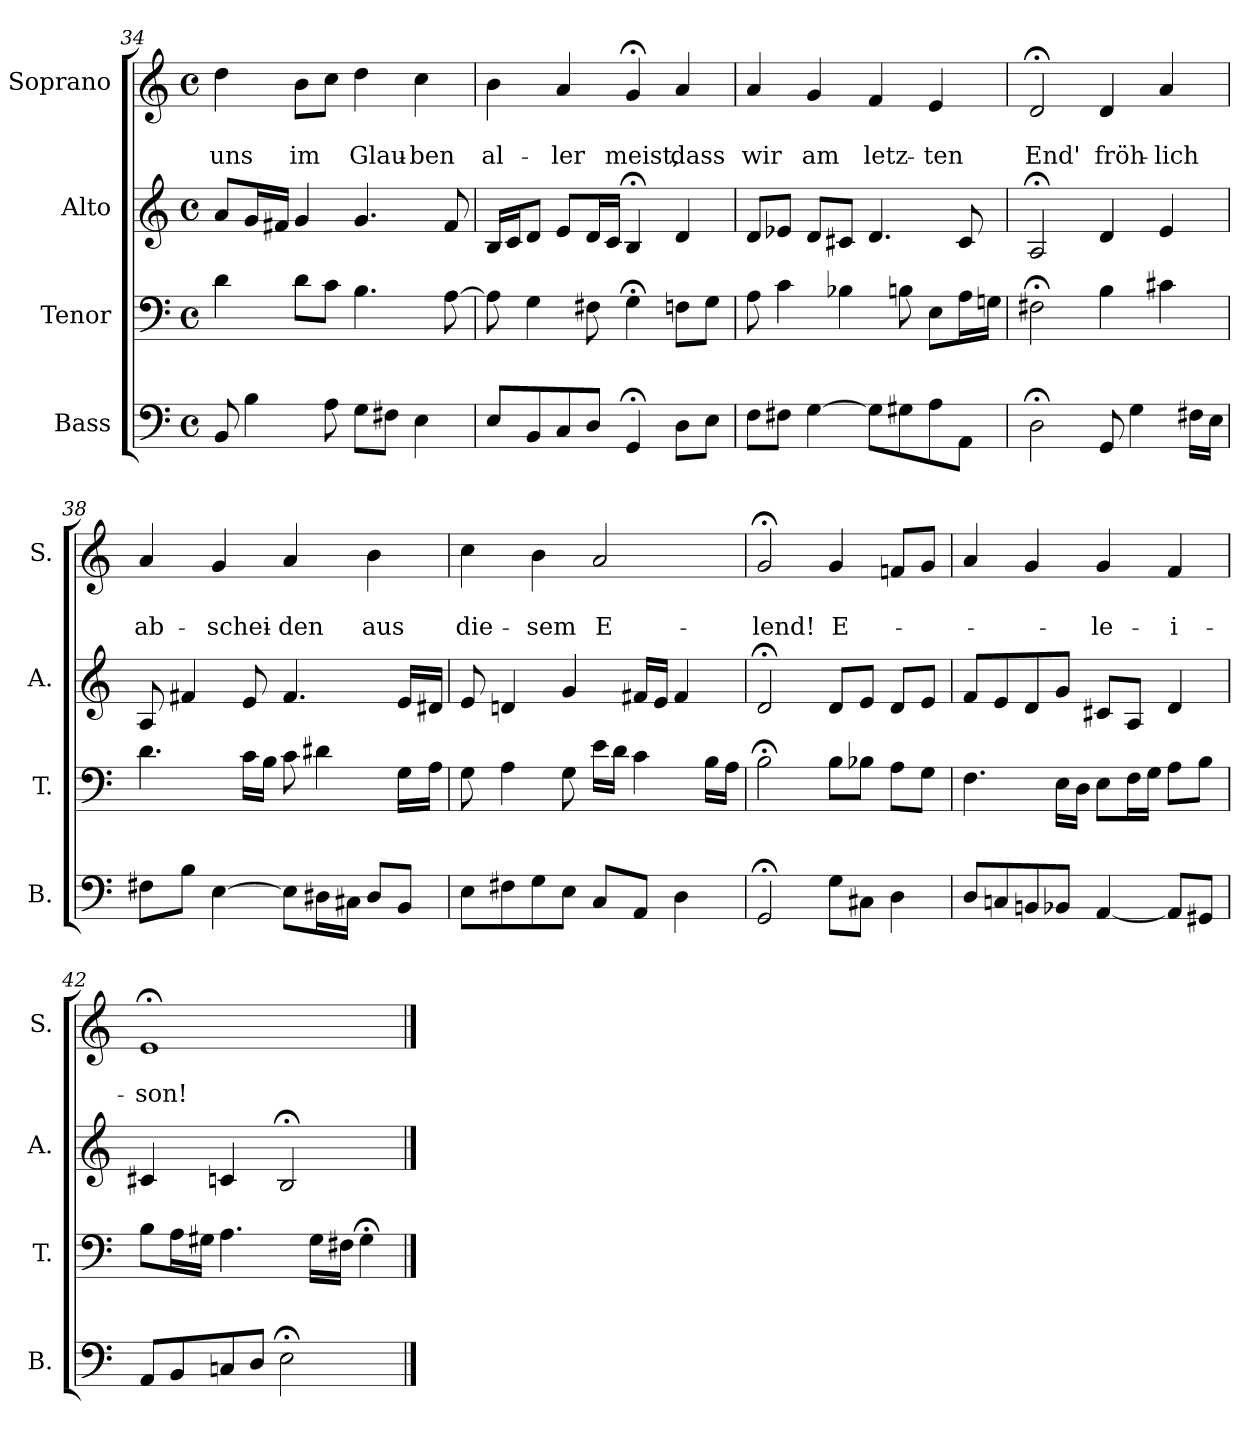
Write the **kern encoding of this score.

**kern	**kern	**kern	**kern	**text	**text
*part4	*part3	*part2	*part1	*part1	*part1
*staff4	*staff3	*staff2	*staff1	*staff1	*staff1
*I"Bass	*I"Tenor	*I"Alto	*I"Soprano	*	*
*I'B.	*I'T.	*I'A.	*I'S.	*	*
*clefF4	*clefF4	*clefG2	*clefG2	*	*
*k[]	*k[]	*k[]	*k[]	*	*
*	*	*	*C:	*	*
*M4/4	*M4/4	*M4/4	*M4/4	*	*
*met(c)	*met(c)	*met(c)	*met(c)	*	*
=34	=34	=34	=34	=34	=34
8BB/	4d\	8a/L	4dd\	.	uns
4B\	.	16g/L	.	.	.
.	.	16f#X/JJ	.	.	.
.	8d\L	4g/	8b\L	.	im
8A\	8c\J	.	8cc\J	.	.
8G\L	4.B\	4.g/	4dd\	.	Glau-
8F#X\J	.	.	.	.	.
4E\	.	.	4cc\	.	-ben
.	[8A\	8f#/	.	.	.
!!LO:PB:g=z
=35	=35	=35	=35	=35	=35
8E/L	8A\]	16B/LL	4b\	.	al-
.	.	16c/J	.	.	.
8BB/	4G\	8d/J	.	.	.
8C/	.	8e/L	4a/	.	-ler
8D/J	8F#X\	16d/L	.	.	.
.	.	16c/JJ	.	.	.
4GG;</	4G;<\	4B;</	4g;</	.	meist,
8D\L	8Fn\L	4d/	4a/	.	dass
8E\J	8G\J	.	.	.	.
=36	=36	=36	=36	=36	=36
8F\L	8A\	8d/L	4a/	.	wir
8F#X\J	4c\	8e-X/J	.	.	.
[4G\	.	8d/L	4g/	.	am
.	4B-X\	8c#X/J	.	.	.
8G\L]	.	4.d/	4f/	.	letz-
8G#X\	8Bn\	.	.	.	.
8A\	8E\L	.	4e/	.	-ten
8AA\J	16A\L	8c#/	.	.	.
.	16Gn\JJ	.	.	.	.
=37	=37	=37	=37	=37	=37
2D;<\	2F#X;<\	2A;</	2d;</	.	End'
8GG/	4B\	4d/	4d/	.	fröh-
4G\	.	.	.	.	.
.	4c#X\	4e/	4a/	.	-lich
16F#X\LL	.	.	.	.	.
16E\JJ	.	.	.	.	.
=38	=38	=38	=38	=38	=38
8F#X\L	4.d\	8A/	4a/	.	ab-
8B\J	.	4f#X/	.	.	.
[4E\	.	.	4g/	.	-schei-
.	16c\LL	8e/	.	.	.
.	16B\JJ	.	.	.	.
8E\L]	8c\	4.f#/	4a/	.	-den
16D#X\L	4d#X\	.	.	.	.
16C#X\JJ	.	.	.	.	.
8D#/L	.	.	4b\	.	aus
8BB/J	16G\LL	16e/LL	.	.	.
.	16A\JJ	16d#X/JJ	.	.	.
!!LO:LB:g=z
=39	=39	=39	=39	=39	=39
8E\L	8G\	8e/	4cc\	.	die-
8F#X\	4A\	4dn/	.	.	.
8G\	.	.	4b\	.	-sem
8E\J	8G\	4g/	.	.	.
8C/L	16e\LL	.	2a/	.	E-
.	16d\JJ	.	.	.	.
8AA/J	4c\	16f#X/LL	.	.	.
.	.	16e/JJ	.	.	.
4D\	.	4f#/	.	.	.
.	16B\LL	.	.	.	.
.	16A\JJ	.	.	.	.
=40	=40	=40	=40	=40	=40
2GG;</	2B;<\	2d;</	2g;</	.	-lend!
8G\L	8B\L	8d/L	4g/	.	E-
8C#X\J	8B-X\J	8e/J	.	.	.
4D\	8A\L	8d/L	8fn/L	.	.
.	8G\J	8e/J	8g/J	.	.
=41	=41	=41	=41	=41	=41
8D/L	4.F\	8f/L	4a/	.	.
8Cn/	.	8e/	.	.	.
8BBn/	.	8d/	4g/	.	.
8BB-X/J	16E\LL	8g/J	.	.	.
.	16D\JJ	.	.	.	.
[4AA/	8E\L	8c#X/L	4g/	.	-le-
.	16F\L	8A/J	.	.	.
.	16G\JJ	.	.	.	.
8AA/L]	8A\L	4d/	4f/	.	-i-
8GG#X/J	8B\J	.	.	.	.
=42	=42	=42	=42	=42	=42
8AA/L	8B\L	4c#X/	1e;<	.	-son!
8BB/	16A\L	.	.	.	.
.	16G#X\JJ	.	.	.	.
8Cn/	4.A\	4cn/	.	.	.
8D/J	.	.	.	.	.
2E;<\	.	2B;</	.	.	.
.	16G#\LL	.	.	.	.
.	16F#X\JJ	.	.	.	.
.	4G#;<\	.	.	.	.
==	==	==	==	==	==
*-	*-	*-	*-	*-	*-
